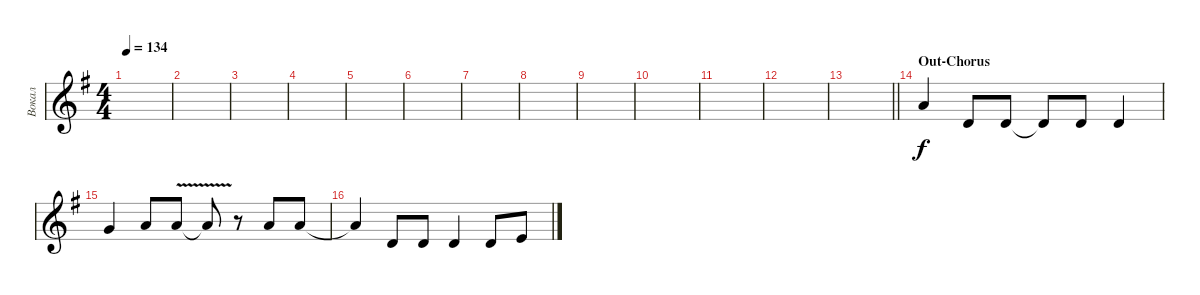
\track ("Вокал" "Вокал") {instrument trumpet}
\staff {score}
\tuning (E4 B3 G3 D3 A2 E2) {hide}
\ts (4 4)
\tempo 134
\clef g2
\ks eminor
|
|
|
|
|
|
|
|
|
|
|
|
\barLineRight lightlight
|
\section ("" "Out-Chorus")
5.1.4 3.2.8 3.2.8 3.2{t}.8 3.2.8 3.2.4 |
3.1.4 5.1.8 5.1{v}.8 5.1{t}.8 r.8 5.1.8 5.1.8 |
5.1{t}.4 3.2.8 3.2.8 3.2.4 3.2.8 5.2.8
